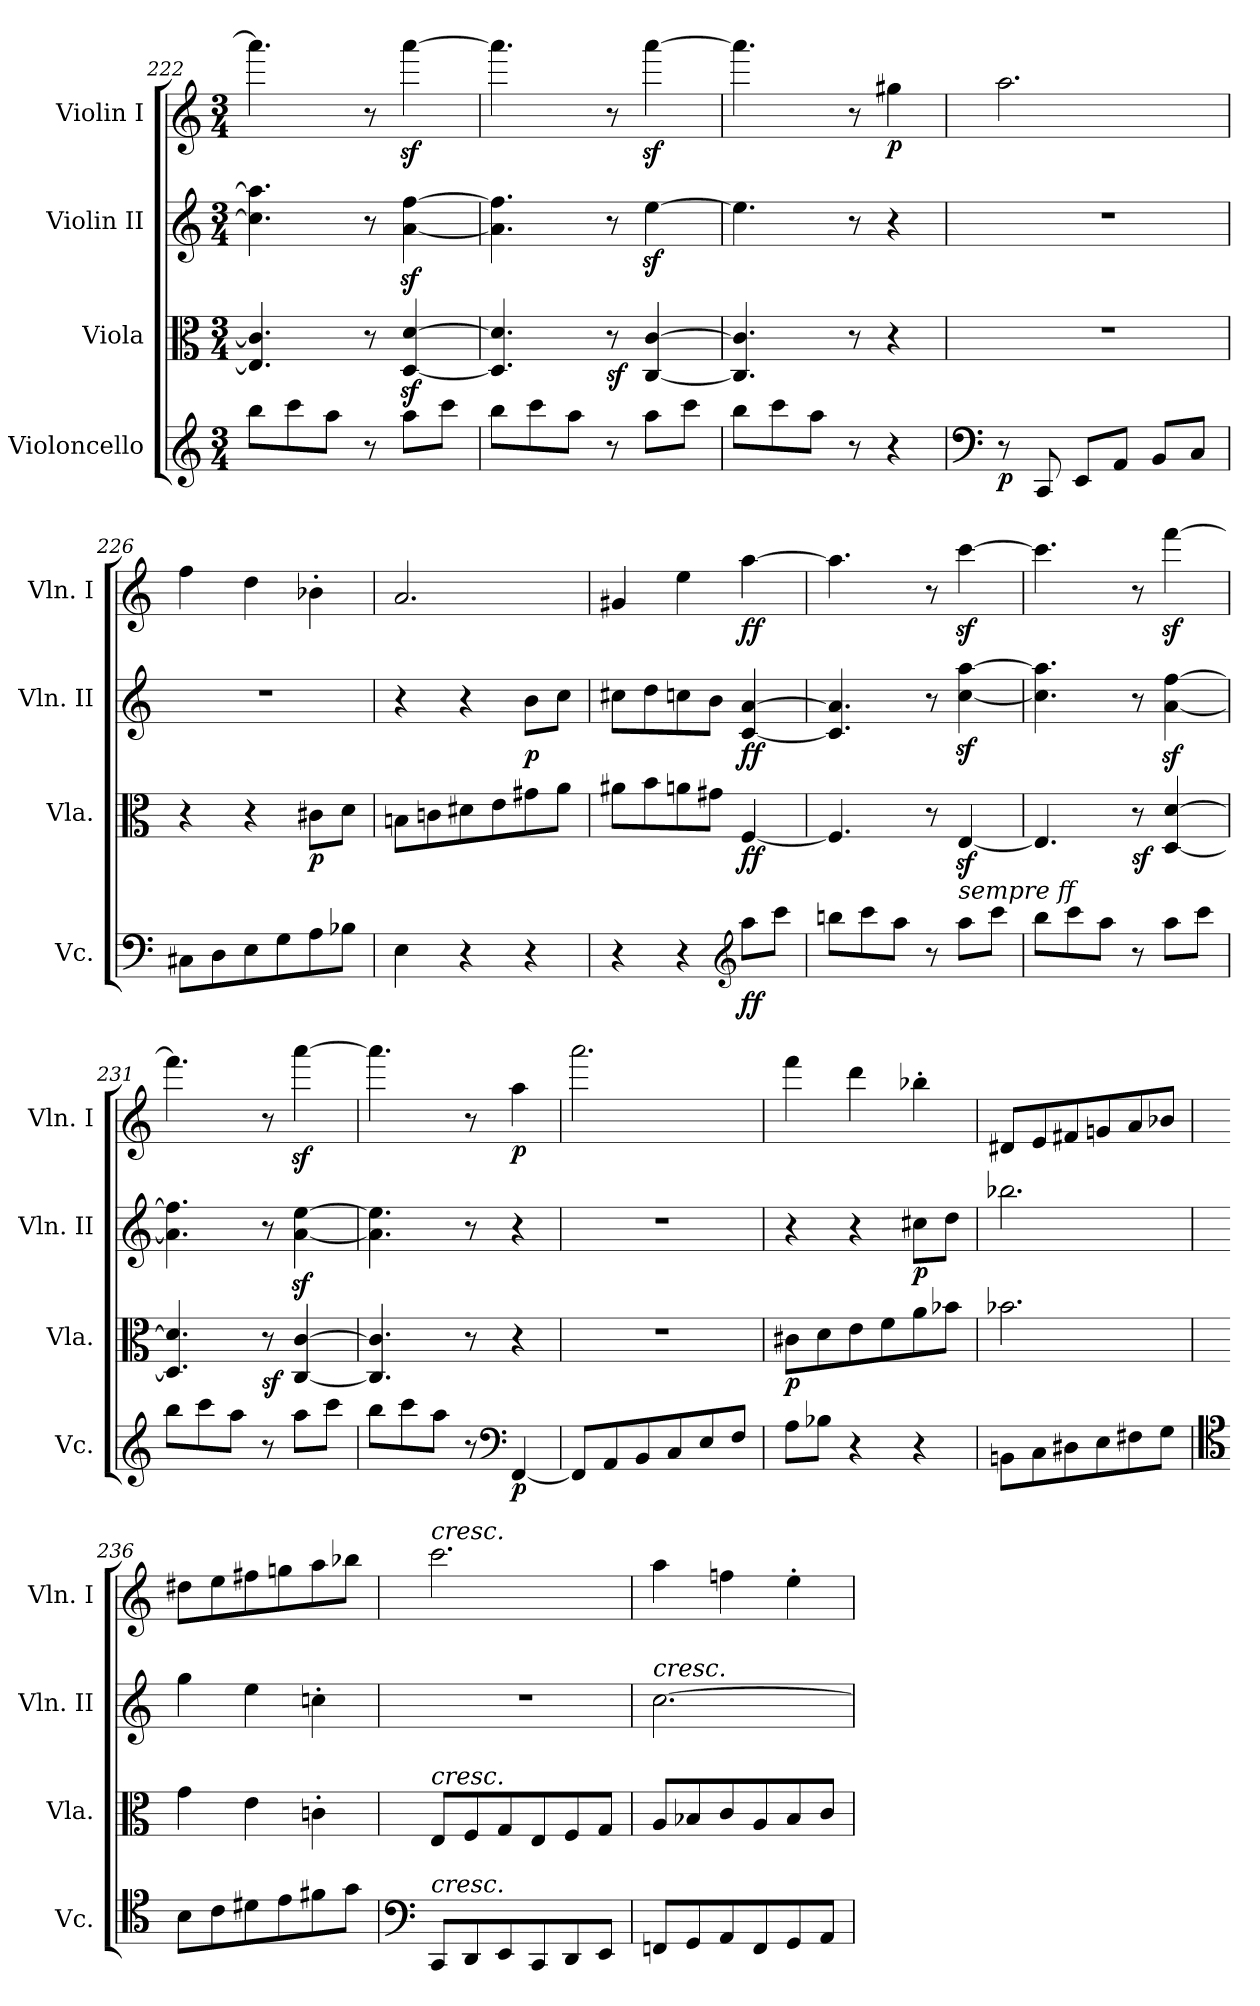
**kern	**dynam	**kern	**dynam	**kern	**dynam	**kern	**dynam
*part4	*part4	*part3	*part3	*part2	*part2	*part1	*part1
*staff4	*staff4	*staff3	*staff3	*staff2	*staff2	*staff1	*staff1
*I"Violoncello	*	*I"Viola	*	*I"Violin II	*	*I"Violin I	*
*I'Vc.	*	*I'Vla.	*	*I'Vln. II	*	*I'Vln. I	*
*clefG2	*	*clefC3	*	*clefG2	*	*clefG2	*
*k[]	*	*k[]	*	*k[]	*	*k[]	*
*M3/4	*	*M3/4	*	*M3/4	*	*M3/4	*
=222	=222	=222	=222	=222	=222	=222	=222
8bb\L	.	4.E/] 4.c/]	.	4.cc\] 4.aa\]	.	4.aaa\]	.
8ccc\	.	.	.	.	.	.	.
8aa\J	.	.	.	.	.	.	.
8r	.	8r	.	8r	.	8r	.
8aa\L	.	[4D/z< [4d/z<	.	[4a\z< [4ff\z<	.	[4aaaz<\	.
8ccc\J	.	.	.	.	.	.	.
=223	=223	=223	=223	=223	=223	=223	=223
8bb\L	.	4.D/] 4.d/]	.	4.a\] 4.ff\]	.	4.aaa\]	.
8ccc\	.	.	.	.	.	.	.
8aa\J	.	.	.	.	.	.	.
!	!	!	!LO:DY:b	!	!	!	!
8r	.	8r	sf	8r	.	8r	.
8aa\L	.	[4C/ [4c/	.	[4eez<\	.	[4aaaz<\	.
8ccc\J	.	.	.	.	.	.	.
=224	=224	=224	=224	=224	=224	=224	=224
8bb\L	.	4.C/] 4.c/]	.	4.ee\]	.	4.aaa\]	.
8ccc\	.	.	.	.	.	.	.
8aa\J	.	.	.	.	.	.	.
8r	.	8r	.	8r	.	8r	.
!	!	!	!	!	!	!	!LO:DY:b
4r	.	4r	.	4r	.	4gg#X\	p
=225	=225	=225	=225	=225	=225	=225	=225
*clefF4	*	*	*	*	*	*	*
!	!LO:DY:b	!	!	!	!	!	!
8r	p	2.r	.	2.r	.	2.aa\	.
8CC/	.	.	.	.	.	.	.
8EE/L	.	.	.	.	.	.	.
8AA/J	.	.	.	.	.	.	.
8BB/L	.	.	.	.	.	.	.
8C/J	.	.	.	.	.	.	.
=226	=226	=226	=226	=226	=226	=226	=226
8C#X\L	.	4r	.	2.r	.	4ff\	.
8D\	.	.	.	.	.	.	.
8E\	.	4r	.	.	.	4dd\	.
8G\	.	.	.	.	.	.	.
!	!	!	!LO:DY:b	!	!	!	!
8A\	.	8c#X\L	p	.	.	4b-X'\	.
8B-X\J	.	8d\J	.	.	.	.	.
=227	=227	=227	=227	=227	=227	=227	=227
4E\	.	8Bn\L	.	4r	.	2.a/	.
.	.	8cn\	.	.	.	.	.
4r	.	8d#X\	.	4r	.	.	.
.	.	8e\	.	.	.	.	.
!	!	!	!	!	!LO:DY:b	!	!
4r	.	8g#X\	.	8b\L	p	.	.
.	.	8a\J	.	8cc\J	.	.	.
=228	=228	=228	=228	=228	=228	=228	=228
4r	.	8a#X\L	.	8cc#X\L	.	4g#X/	.
.	.	8b\	.	8dd\	.	.	.
4r	.	8an\	.	8ccn\	.	4ee\	.
.	.	8g#X\J	.	8b\J	.	.	.
*clefG2	*	*	*	*	*	*	*
!	!LO:DY:b	!	!LO:DY:b	!	!LO:DY:b	!	!LO:DY:b
8aa\L	ff	[4F/	ff	[4c/ [4a/	ff	[4aa\	ff
8ccc\J	.	.	.	.	.	.	.
=229	=229	=229	=229	=229	=229	=229	=229
8bbn\L	.	4.F/]	.	4.c/] 4.a/]	.	4.aa\]	.
8ccc\	.	.	.	.	.	.	.
8aa\J	.	.	.	.	.	.	.
8r	.	8r	.	8r	.	8r	.
!LO:TX:a:i:t=sempre ff	!	!	!	!	!	!	!
8aa\L	.	[4Ez</	.	[4cc\z< [4aa\z<	.	[4cccz<\	.
8ccc\J	.	.	.	.	.	.	.
=230	=230	=230	=230	=230	=230	=230	=230
8bb\L	.	4.E/]	.	4.cc\] 4.aa\]	.	4.ccc\]	.
8ccc\	.	.	.	.	.	.	.
8aa\J	.	.	.	.	.	.	.
!	!	!	!LO:DY:b	!	!	!	!
8r	.	8r	sf	8r	.	8r	.
8aa\L	.	[4D/ [4d/	.	[4a\z< [4ff\z<	.	[4fffz<\	.
8ccc\J	.	.	.	.	.	.	.
=231	=231	=231	=231	=231	=231	=231	=231
8bb\L	.	4.D/] 4.d/]	.	4.a\] 4.ff\]	.	4.fff\]	.
8ccc\	.	.	.	.	.	.	.
8aa\J	.	.	.	.	.	.	.
!	!	!	!LO:DY:b	!	!	!	!
8r	.	8r	sf	8r	.	8r	.
8aa\L	.	[4C/ [4c/	.	[4a\z< [4ee\z<	.	[4aaaz<\	.
8ccc\J	.	.	.	.	.	.	.
=232	=232	=232	=232	=232	=232	=232	=232
8bb\L	.	4.C/] 4.c/]	.	4.a\] 4.ee\]	.	4.aaa\]	.
8ccc\	.	.	.	.	.	.	.
8aa\J	.	.	.	.	.	.	.
8r	.	8r	.	8r	.	8r	.
*clefF4	*	*	*	*	*	*	*
!	!LO:DY:b	!	!	!	!	!	!LO:DY:b
[4FF/	p	4r	.	4r	.	4aa\	p
=233	=233	=233	=233	=233	=233	=233	=233
8FF/L]	.	2.r	.	2.r	.	2.aaa\	.
8AA/	.	.	.	.	.	.	.
8BB/	.	.	.	.	.	.	.
8C/	.	.	.	.	.	.	.
8E/	.	.	.	.	.	.	.
8F/J	.	.	.	.	.	.	.
=234	=234	=234	=234	=234	=234	=234	=234
!	!	!	!LO:DY:b	!	!	!	!
8A\L	.	8c#X\L	p	4r	.	4fff\	.
8B-X\J	.	8d\	.	.	.	.	.
4r	.	8e\	.	4r	.	4ddd\	.
.	.	8f\	.	.	.	.	.
!	!	!	!	!	!LO:DY:b	!	!
4r	.	8a\	.	8cc#X\L	p	4bb-X'\	.
.	.	8b-X\J	.	8dd\J	.	.	.
=235	=235	=235	=235	=235	=235	=235	=235
8BBn\L	.	2.b-X\	.	2.bb-X\	.	8d#X/L	.
8C\	.	.	.	.	.	8e/	.
8D#X\	.	.	.	.	.	8f#X/	.
8E\	.	.	.	.	.	8gn/	.
8F#X\	.	.	.	.	.	8a/	.
8G\J	.	.	.	.	.	8b-X/J	.
=236	=236	=236	=236	=236	=236	=236	=236
*clefC4	*	*	*	*	*	*	*
8B\L	.	4g\	.	4gg\	.	8dd#X\L	.
8c\	.	.	.	.	.	8ee\	.
8d#X\	.	4e\	.	4ee\	.	8ff#X\	.
8e\	.	.	.	.	.	8ggn\	.
8f#X\	.	4cn'\	.	4ccn'\	.	8aa\	.
8g\J	.	.	.	.	.	8bb-X\J	.
=237	=237	=237	=237	=237	=237	=237	=237
*clefF4	*	*	*	*	*	*	*
!	!	!	!	!	!	!LO:TX:a:i:t=cresc.	!
!	!	!LO:TX:a:i:t=cresc.	!	!	!	!	!
!LO:TX:a:i:t=cresc.	!	!	!	!	!	!	!
8CC/L	.	8E/L	.	2.r	.	2.ccc\	.
8DD/	.	8F/	.	.	.	.	.
8EE/	.	8G/	.	.	.	.	.
8CC/	.	8E/	.	.	.	.	.
8DD/	.	8F/	.	.	.	.	.
8EE/J	.	8G/J	.	.	.	.	.
=238	=238	=238	=238	=238	=238	=238	=238
!	!	!	!	!LO:TX:a:i:t=cresc.	!	!	!
8FFn/L	.	8A/L	.	[2.cc\	.	4aa\	.
8GG/	.	8B-X/	.	.	.	.	.
8AA/	.	8c/	.	.	.	4ffn\	.
8FF/	.	8A/	.	.	.	.	.
8GG/	.	8B-/	.	.	.	4ee'\	.
8AA/J	.	8c/J	.	.	.	.	.
=	=	=	=	=	=	=	=
*-	*-	*-	*-	*-	*-	*-	*-
